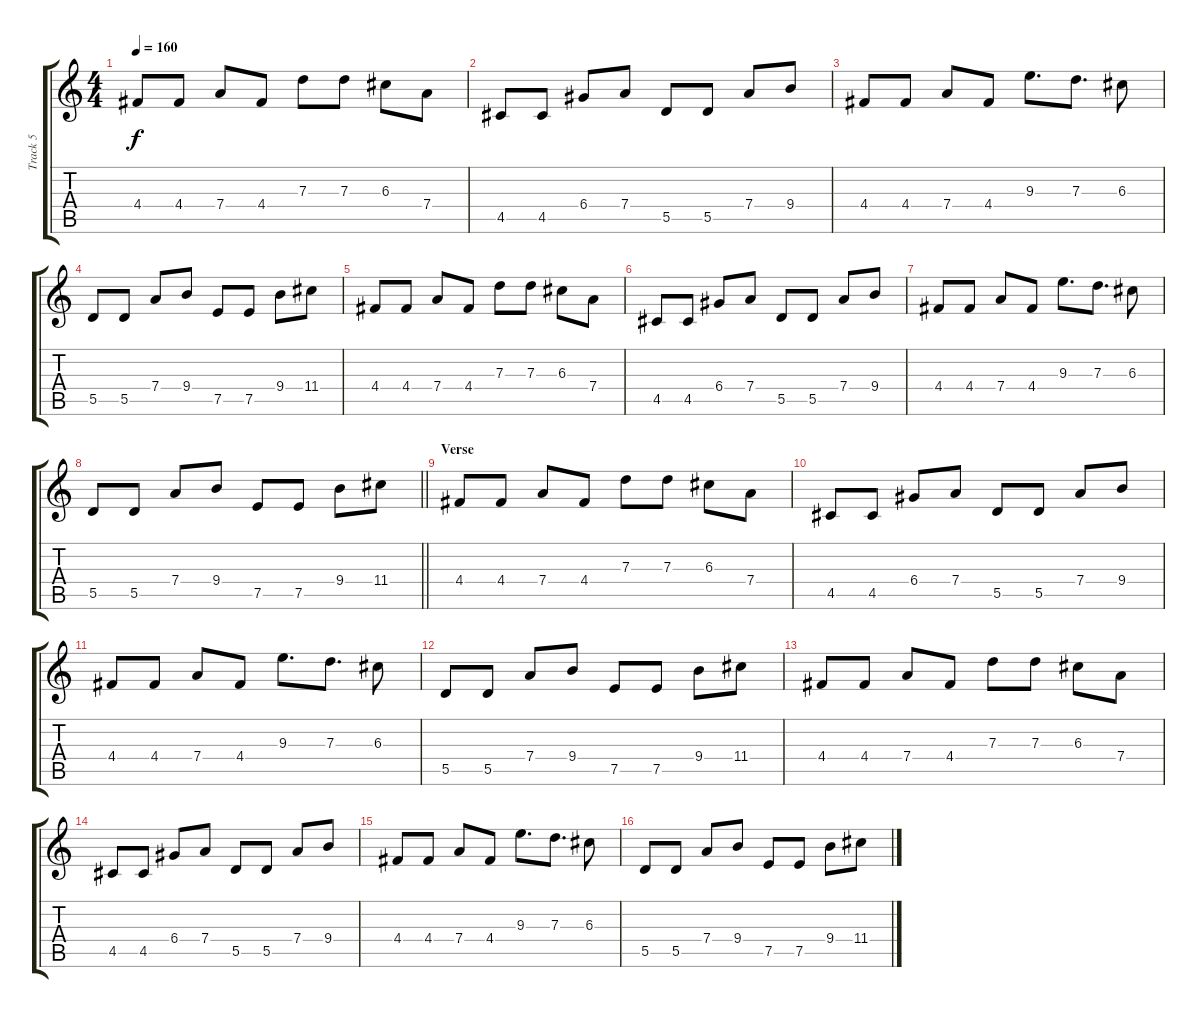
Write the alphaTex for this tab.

\track ("Track 5" "Track 5") {instrument overdrivenguitar}
\staff {score tabs}
\tuning (E4 B3 G3 D3 A2 E2) {hide}
\ts (4 4)
\tempo 160
\clef g2
\ks c
4.4.8{dy f} 4.4.8 7.4.8 4.4.8 7.3.8 7.3.8 6.3.8 7.4.8 |
4.5.8 4.5.8 6.4.8 7.4.8 5.5.8 5.5.8 7.4.8 9.4.8 |
4.4.8 4.4.8 7.4.8 4.4.8 9.3.8{d} 7.3.8{d} 6.3.8 |
5.5.8 5.5.8 7.4.8 9.4.8 7.5.8 7.5.8 9.4.8 11.4.8 |
4.4.8 4.4.8 7.4.8 4.4.8 7.3.8 7.3.8 6.3.8 7.4.8 |
4.5.8 4.5.8 6.4.8 7.4.8 5.5.8 5.5.8 7.4.8 9.4.8 |
4.4.8 4.4.8 7.4.8 4.4.8 9.3.8{d} 7.3.8{d} 6.3.8 |
\barLineRight lightlight
5.5.8 5.5.8 7.4.8 9.4.8 7.5.8 7.5.8 9.4.8 11.4.8 |
\section ("" "Verse")
4.4.8 4.4.8 7.4.8 4.4.8 7.3.8 7.3.8 6.3.8 7.4.8 |
4.5.8 4.5.8 6.4.8 7.4.8 5.5.8 5.5.8 7.4.8 9.4.8 |
4.4.8 4.4.8 7.4.8 4.4.8 9.3.8{d} 7.3.8{d} 6.3.8 |
5.5.8 5.5.8 7.4.8 9.4.8 7.5.8 7.5.8 9.4.8 11.4.8 |
4.4.8 4.4.8 7.4.8 4.4.8 7.3.8 7.3.8 6.3.8 7.4.8 |
4.5.8 4.5.8 6.4.8 7.4.8 5.5.8 5.5.8 7.4.8 9.4.8 |
4.4.8 4.4.8 7.4.8 4.4.8 9.3.8{d} 7.3.8{d} 6.3.8 |
5.5.8 5.5.8 7.4.8 9.4.8 7.5.8 7.5.8 9.4.8 11.4.8
